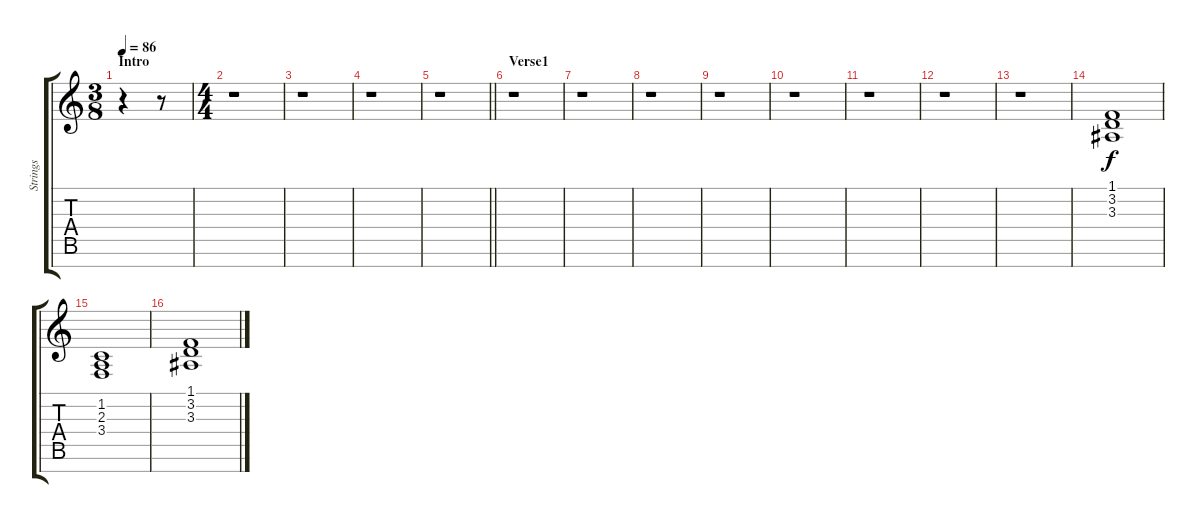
\track ("Strings" "Strings") {instrument stringensemble1}
\staff {score tabs}
\tuning (E4 B3 G3 D3 A2 E2 B1) {hide}
\ts (3 8)
\section ("" "Intro")
\tempo 86
\clef g2
\ks c
r.4{dy f instrument stringensemble1} r.8 |
\ts (4 4)
r.1 |
r.1 |
r.1 |
\barLineRight lightlight
r.1 |
\section ("" "Verse1")
r.1 |
r.1 |
r.1 |
r.1 |
r.1 |
r.1 |
r.1 |
r.1 |
(1.1 3.2 3.3).1 |
(1.2 2.3 3.4).1 |
(1.1 3.2 3.3).1
